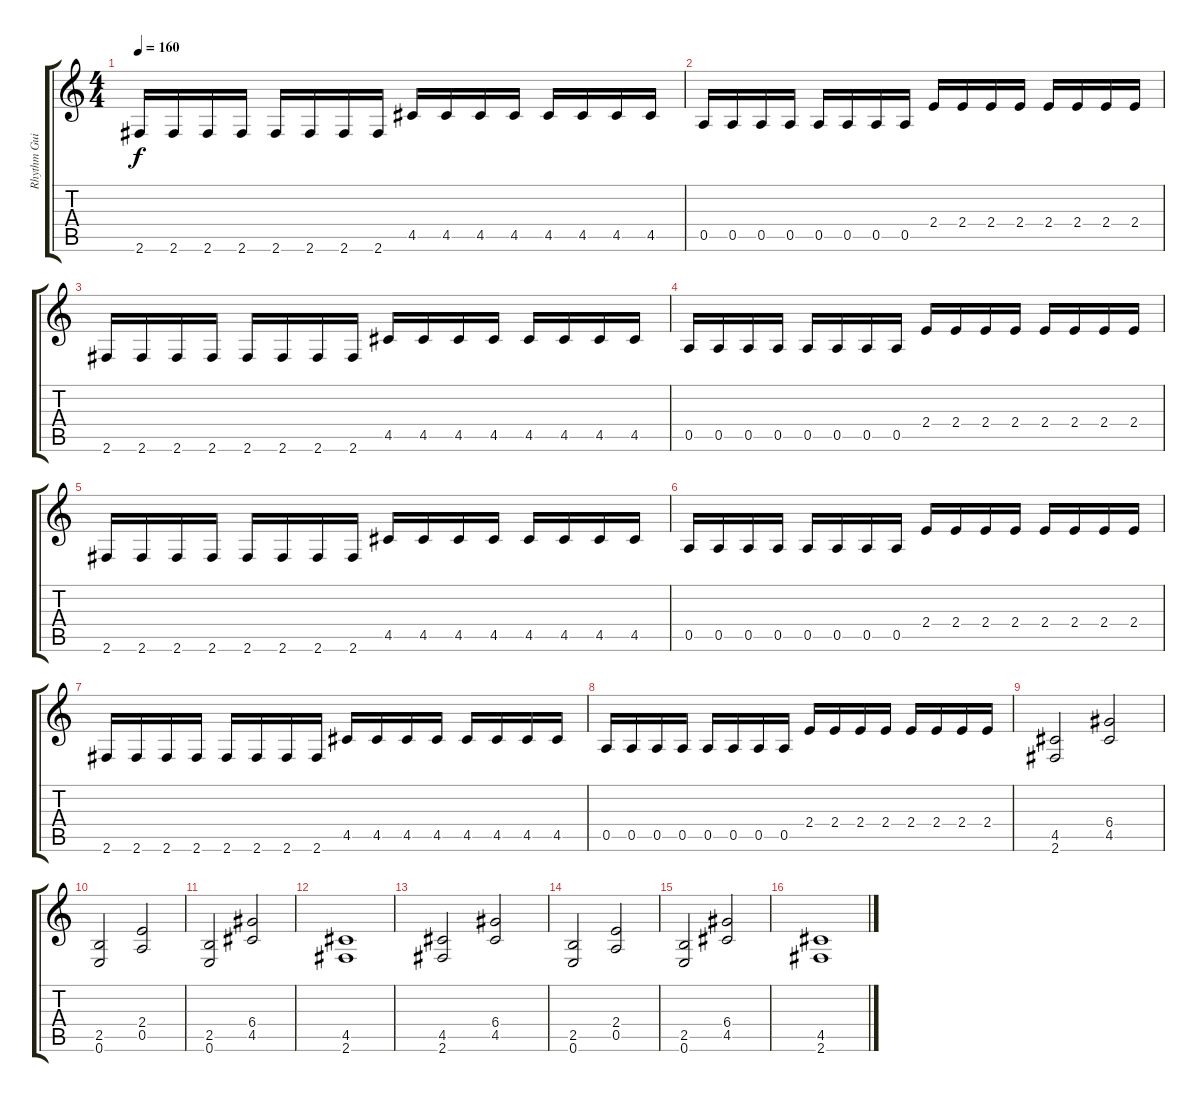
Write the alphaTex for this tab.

\track ("Rhythm Guitar" "Rhythm Gui") {instrument distortionguitar}
\staff {score tabs}
\tuning (E4 B3 G3 D3 A2 E2) {hide}
\ts (4 4)
\tempo 160
\clef g2
\ks c
2.6.16{dy f} 2.6.16 2.6.16 2.6.16 2.6.16 2.6.16 2.6.16 2.6.16 4.5.16 4.5.16 4.5.16 4.5.16 4.5.16 4.5.16 4.5.16 4.5.16 |
0.5.16 0.5.16 0.5.16 0.5.16 0.5.16 0.5.16 0.5.16 0.5.16 2.4.16 2.4.16 2.4.16 2.4.16 2.4.16 2.4.16 2.4.16 2.4.16 |
2.6.16 2.6.16 2.6.16 2.6.16 2.6.16 2.6.16 2.6.16 2.6.16 4.5.16 4.5.16 4.5.16 4.5.16 4.5.16 4.5.16 4.5.16 4.5.16 |
0.5.16 0.5.16 0.5.16 0.5.16 0.5.16 0.5.16 0.5.16 0.5.16 2.4.16 2.4.16 2.4.16 2.4.16 2.4.16 2.4.16 2.4.16 2.4.16 |
2.6.16 2.6.16 2.6.16 2.6.16 2.6.16 2.6.16 2.6.16 2.6.16 4.5.16 4.5.16 4.5.16 4.5.16 4.5.16 4.5.16 4.5.16 4.5.16 |
0.5.16 0.5.16 0.5.16 0.5.16 0.5.16 0.5.16 0.5.16 0.5.16 2.4.16 2.4.16 2.4.16 2.4.16 2.4.16 2.4.16 2.4.16 2.4.16 |
2.6.16 2.6.16 2.6.16 2.6.16 2.6.16 2.6.16 2.6.16 2.6.16 4.5.16 4.5.16 4.5.16 4.5.16 4.5.16 4.5.16 4.5.16 4.5.16 |
0.5.16 0.5.16 0.5.16 0.5.16 0.5.16 0.5.16 0.5.16 0.5.16 2.4.16 2.4.16 2.4.16 2.4.16 2.4.16 2.4.16 2.4.16 2.4.16 |
(4.5 2.6).2 (6.4 4.5).2 |
(2.5 0.6).2 (2.4 0.5).2 |
(2.5 0.6).2 (6.4 4.5).2 |
(4.5 2.6).1 |
(4.5 2.6).2 (6.4 4.5).2 |
(2.5 0.6).2 (2.4 0.5).2 |
(2.5 0.6).2 (6.4 4.5).2 |
(4.5 2.6).1
